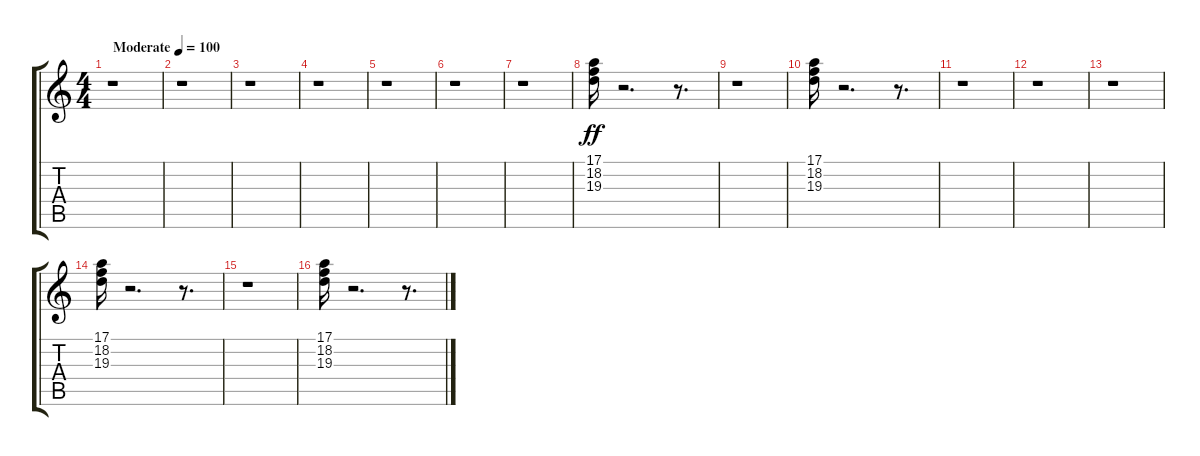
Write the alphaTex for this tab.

\track "" {instrument brasssection}
\staff {score tabs}
\tuning (E4 B3 G3 D3 A2 E2) {hide}
\ts (4 4)
\tempo (100 "Moderate")
\clef g2
\ks c
r.1{dy ff instrument brasssection} |
r.1 |
r.1 |
r.1 |
r.1 |
r.1 |
r.1 |
(17.1 18.2 19.3).16 r.2{d} r.8{d} |
r.1 |
(17.1 18.2 19.3).16 r.2{d} r.8{d} |
r.1 |
r.1 |
r.1 |
(17.1 18.2 19.3).16 r.2{d} r.8{d} |
r.1 |
(17.1 18.2 19.3).16 r.2{d} r.8{d}
